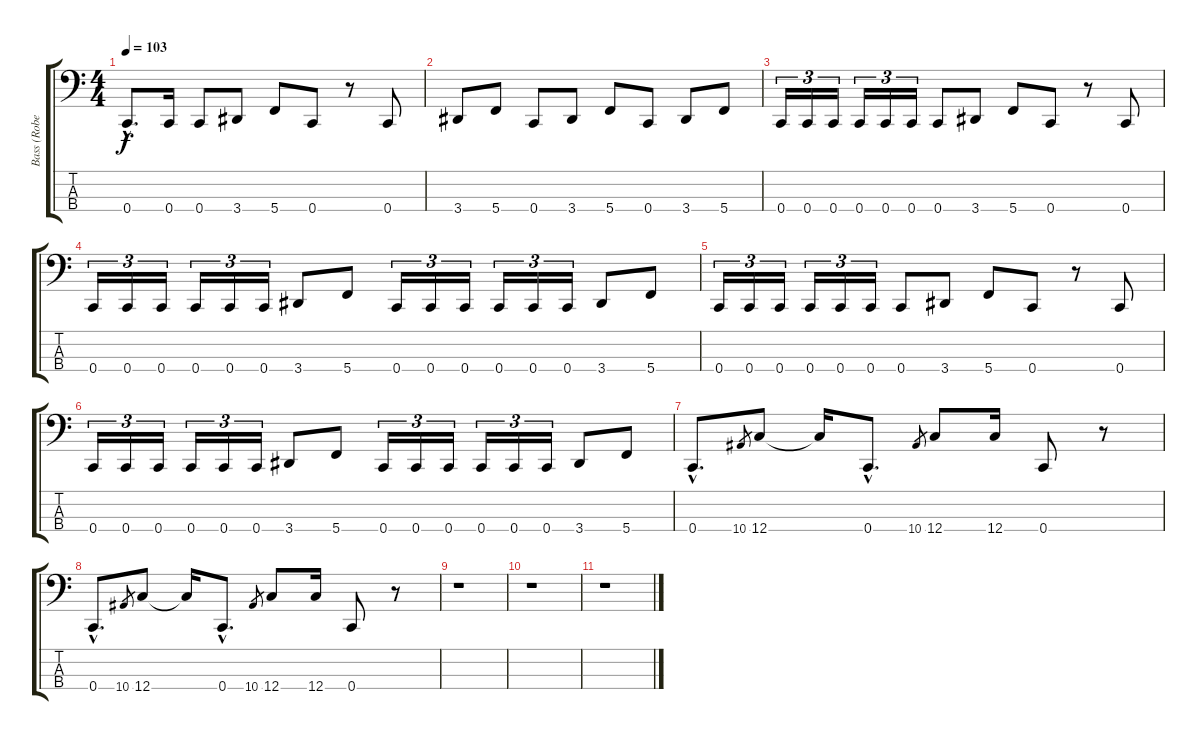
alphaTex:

\track ("Bass (Robert)" "Bass (Robe") {instrument electricbassfinger}
\staff {score tabs}
\tuning (F2 C2 G1 C1) {hide}
\ts (4 4)
\tempo 103
\clef f4
\ks c
0.4{hac}.8{d dy f} 0.4.16 0.4.8 3.4.8 5.4.8 0.4.8 r.8 0.4.8 |
3.4.8 5.4.8 0.4.8 3.4.8 5.4.8 0.4.8 3.4.8 5.4.8 |
0.4.16{tu (3 2)} 0.4.16{tu (3 2)} 0.4.16{tu (3 2)} 0.4.16{tu (3 2)} 0.4.16{tu (3 2)} 0.4.16{tu (3 2)} 0.4.8 3.4.8 5.4.8 0.4.8 r.8 0.4.8 |
0.4.16{tu (3 2)} 0.4.16{tu (3 2)} 0.4.16{tu (3 2)} 0.4.16{tu (3 2)} 0.4.16{tu (3 2)} 0.4.16{tu (3 2)} 3.4.8 5.4.8 0.4.16{tu (3 2)} 0.4.16{tu (3 2)} 0.4.16{tu (3 2)} 0.4.16{tu (3 2)} 0.4.16{tu (3 2)} 0.4.16{tu (3 2)} 3.4.8 5.4.8 |
0.4.16{tu (3 2)} 0.4.16{tu (3 2)} 0.4.16{tu (3 2)} 0.4.16{tu (3 2)} 0.4.16{tu (3 2)} 0.4.16{tu (3 2)} 0.4.8 3.4.8 5.4.8 0.4.8 r.8 0.4.8 |
0.4.16{tu (3 2)} 0.4.16{tu (3 2)} 0.4.16{tu (3 2)} 0.4.16{tu (3 2)} 0.4.16{tu (3 2)} 0.4.16{tu (3 2)} 3.4.8 5.4.8 0.4.16{tu (3 2)} 0.4.16{tu (3 2)} 0.4.16{tu (3 2)} 0.4.16{tu (3 2)} 0.4.16{tu (3 2)} 0.4.16{tu (3 2)} 3.4.8 5.4.8 |
0.4{hac}.8{d} 10.4.8{gr} 12.4.8 12.4{t}.16 0.4{hac}.8{d} 10.4.8{gr} 12.4.8 12.4.16 0.4.8 r.8 |
0.4{hac}.8{d} 10.4.8{gr} 12.4.8 12.4{t}.16 0.4{hac}.8{d} 10.4.8{gr} 12.4.8 12.4.16 0.4.8 r.8 |
r.1 |
r.1 |
r.1
